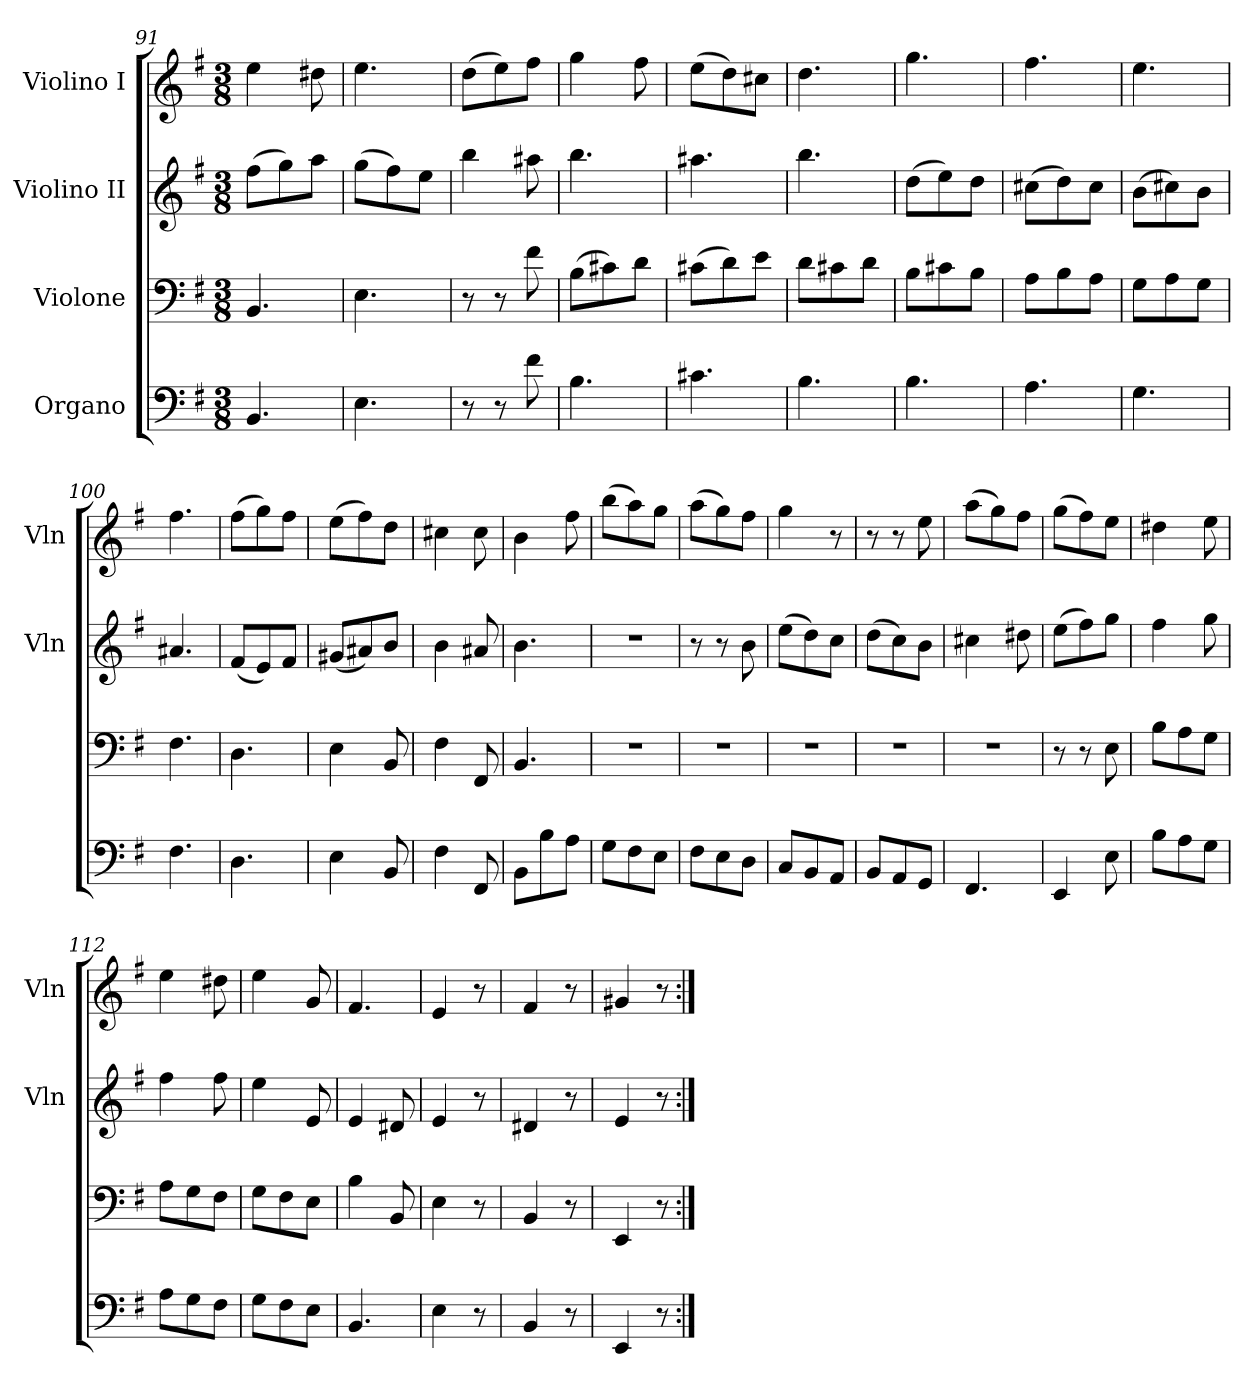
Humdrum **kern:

**kern	**kern	**kern	**kern
*part4	*part3	*part2	*part1
*staff4	*staff3	*staff2	*staff1
*I"Organo	*I"Violone	*I"Violino II	*I"Violino I
*	*	*I'Vln	*I'Vln
*clefF4	*clefF4	*clefG2	*clefG2
*k[f#]	*k[f#]	*k[f#]	*k[f#]
*M3/8	*M3/8	*M3/8	*M3/8
=91	=91	=91	=91
4.BB	4.BB	(8ff#L	4ee
.	.	8gg)	.
.	.	8aaJ	8dd#X
=92	=92	=92	=92
4.E	4.E	(8ggL	4.ee
.	.	8ff#)	.
.	.	8eeJ	.
=93	=93	=93	=93
8r	8r	4bb	(8ddL
8r	8r	.	8ee)
8f#	8f#	8aa#X	8ff#J
=94	=94	=94	=94
4.B	(8BL	4.bb	4gg
.	8c#X)	.	.
.	8dJ	.	8ff#
=95	=95	=95	=95
4.c#X	(8c#XL	4.aa#X	(8eeL
.	8d)	.	8dd)
.	8eJ	.	8cc#XJ
=96	=96	=96	=96
4.B	8dL	4.bb	4.dd
.	8c#X	.	.
.	8dJ	.	.
=97	=97	=97	=97
4.B	8BL	(8ddL	4.gg
.	8c#X	8ee)	.
.	8BJ	8ddJ	.
=98	=98	=98	=98
4.A	8AL	(8cc#XL	4.ff#
.	8B	8dd)	.
.	8AJ	8cc#J	.
=99	=99	=99	=99
4.G	8GL	(8bL	4.ee
.	8A	8cc#X)	.
.	8GJ	8bJ	.
=100	=100	=100	=100
4.F#	4.F#	4.a#X	4.ff#
=101	=101	=101	=101
4.D	4.D	(8f#L	(8ff#L
.	.	8e)	8gg)
.	.	8f#J	8ff#J
=102	=102	=102	=102
4E	4E	(8g#XL	(8eeL
.	.	8a#X)	8ff#)
8BB	8BB	8bJ	8ddJ
=103	=103	=103	=103
4F#	4F#	4b	4cc#X
8FF#	8FF#	8a#X	8cc#
=104	=104	=104	=104
8BBL	4.BB	4.b	4b
8B	.	.	.
8AJ	.	.	8ff#
=105	=105	=105	=105
8GL	4.r	4.r	(8bbL
8F#	.	.	8aa)
8EJ	.	.	8ggJ
=106	=106	=106	=106
8F#L	4.r	8r	(8aaL
8E	.	8r	8gg)
8DJ	.	8b	8ff#J
=107	=107	=107	=107
8CL	4.r	(8eeL	4gg
8BB	.	8dd)	.
8AAJ	.	8ccJ	8r
=108	=108	=108	=108
8BBL	4.r	(8ddL	8r
8AA	.	8cc)	8r
8GGJ	.	8bJ	8ee
=109	=109	=109	=109
4.FF#	4.r	4cc#X	(8aaL
.	.	.	8gg)
.	.	8dd#X	8ff#J
=110	=110	=110	=110
4EE	8r	(8eeL	(8ggL
.	8r	8ff#)	8ff#)
8E	8E	8ggJ	8eeJ
=111	=111	=111	=111
8BL	8BL	4ff#	4dd#X
8A	8A	.	.
8GJ	8GJ	8gg	8ee
=112	=112	=112	=112
8AL	8AL	4ff#	4ee
8G	8G	.	.
8F#J	8F#J	8ff#	8dd#X
=113	=113	=113	=113
8GL	8GL	4ee	4ee
8F#	8F#	.	.
8EJ	8EJ	8e	8g
=114	=114	=114	=114
4.BB	4B	4e	4.f#
.	8BB	8d#X	.
=115	=115	=115	=115
4E	4E	4e	4e
8r	8r	8r	8r
=116	=116	=116	=116
4BB	4BB	4d#X	4f#
8r	8r	8r	8r
=117	=117	=117	=117
4EE	4EE	4e	4g#X
8r	8r	8r	8r
=:|!	=:|!	=:|!	=:|!
*-	*-	*-	*-
